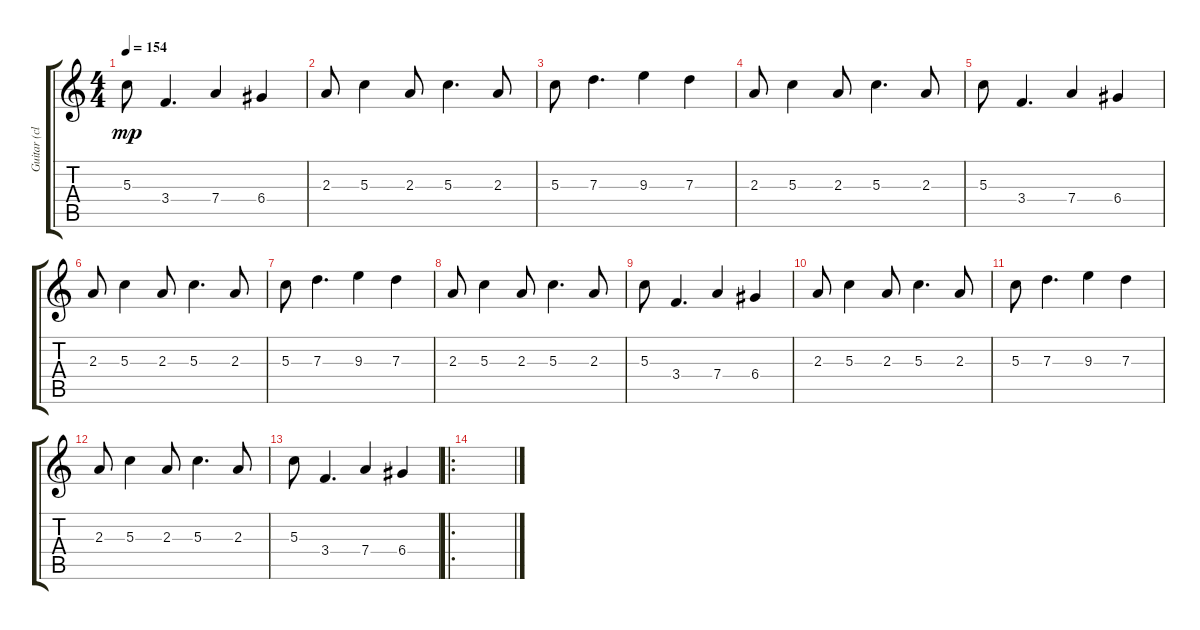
\track ("Guitar (clean)" "Guitar (cl") {instrument acousticguitarsteel}
\staff {score tabs}
\tuning (E4 B3 G3 D3 A2 E2) {hide}
\ts (4 4)
\tempo 154
\clef g2
\ks c
5.3.8{dy mp} 3.4.4{d} 7.4.4 6.4.4 |
2.3.8 5.3.4 2.3.8 5.3.4{d} 2.3.8 |
5.3.8 7.3.4{d} 9.3.4 7.3.4 |
2.3.8 5.3.4 2.3.8 5.3.4{d} 2.3.8 |
5.3.8 3.4.4{d} 7.4.4 6.4.4 |
2.3.8 5.3.4 2.3.8 5.3.4{d} 2.3.8 |
5.3.8 7.3.4{d} 9.3.4 7.3.4 |
2.3.8 5.3.4 2.3.8 5.3.4{d} 2.3.8 |
5.3.8 3.4.4{d} 7.4.4 6.4.4 |
2.3.8 5.3.4 2.3.8 5.3.4{d} 2.3.8 |
5.3.8 7.3.4{d} 9.3.4 7.3.4 |
2.3.8 5.3.4 2.3.8 5.3.4{d} 2.3.8 |
5.3.8 3.4.4{d} 7.4.4 6.4.4 |
\ro
